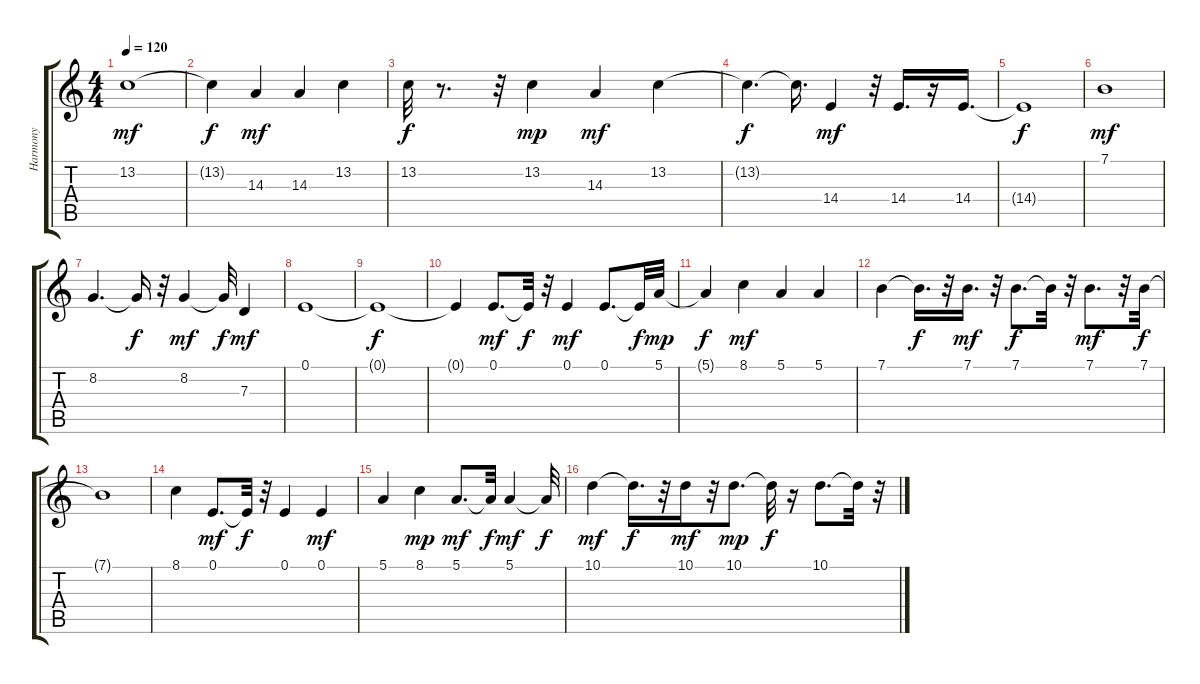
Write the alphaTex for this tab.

\track ("Harmony" "Harmony") {instrument whistle}
\staff {score tabs}
\tuning (E4 B3 G3 D3 A2 E2) {hide}
\ts (4 4)
\tempo 120
\clef g2
\ks c
13.2.1{dy mf} |
13.2{t}.4{dy f} 14.3.4{dy mf} 14.3.4 13.2.4 |
13.2.32{dy f} r.8{d} r.32 13.2.4{dy mp} 14.3.4{dy mf} 13.2.4 |
13.2{t}.4{d dy f} 13.2{t}.16{d} 14.4.4{dy mf} r.32 14.4.16{d} r.16 14.4.16{d} |
14.4{t}.1{dy f} |
7.1.1{dy mf} |
8.2.4{d} 8.2{t}.16{dy f} r.32 8.2.4{dy mf} 8.2{t}.32{dy f} 7.3.4{dy mf} |
0.1.1 |
0.1{t}.1{dy f} |
0.1{t}.4 0.1.8{d dy mf} 0.1{t}.32{dy f} r.32 0.1.4{dy mf} 0.1.8{d} 0.1{t}.32{dy f} 5.1.32{dy mp} |
5.1{t}.4{dy f} 8.1.4{dy mf} 5.1.4 5.1.4 |
7.1.4 7.1{t}.16{d dy f} r.32 7.1.16{d dy mf} r.32 7.1.8{d dy f} 7.1{t}.32 r.32 7.1.8{d dy mf} r.32 7.1.32{dy f} |
7.1{t}.1 |
8.1.4 0.1.8{d dy mf} 0.1{t}.32{dy f} r.32 0.1.4 0.1.4{dy mf} |
5.1.4 8.1.4{dy mp} 5.1.8{d dy mf} 5.1{t}.32{dy f} 5.1.4{dy mf} 5.1{t}.32{dy f} |
10.1.4{dy mf} 10.1{t}.16{d dy f} r.32 10.1.16{dy mf} r.32 10.1.8{d dy mp} 10.1{t}.32{dy f} r.16 10.1.8{d} 10.1{t}.32 r.32
